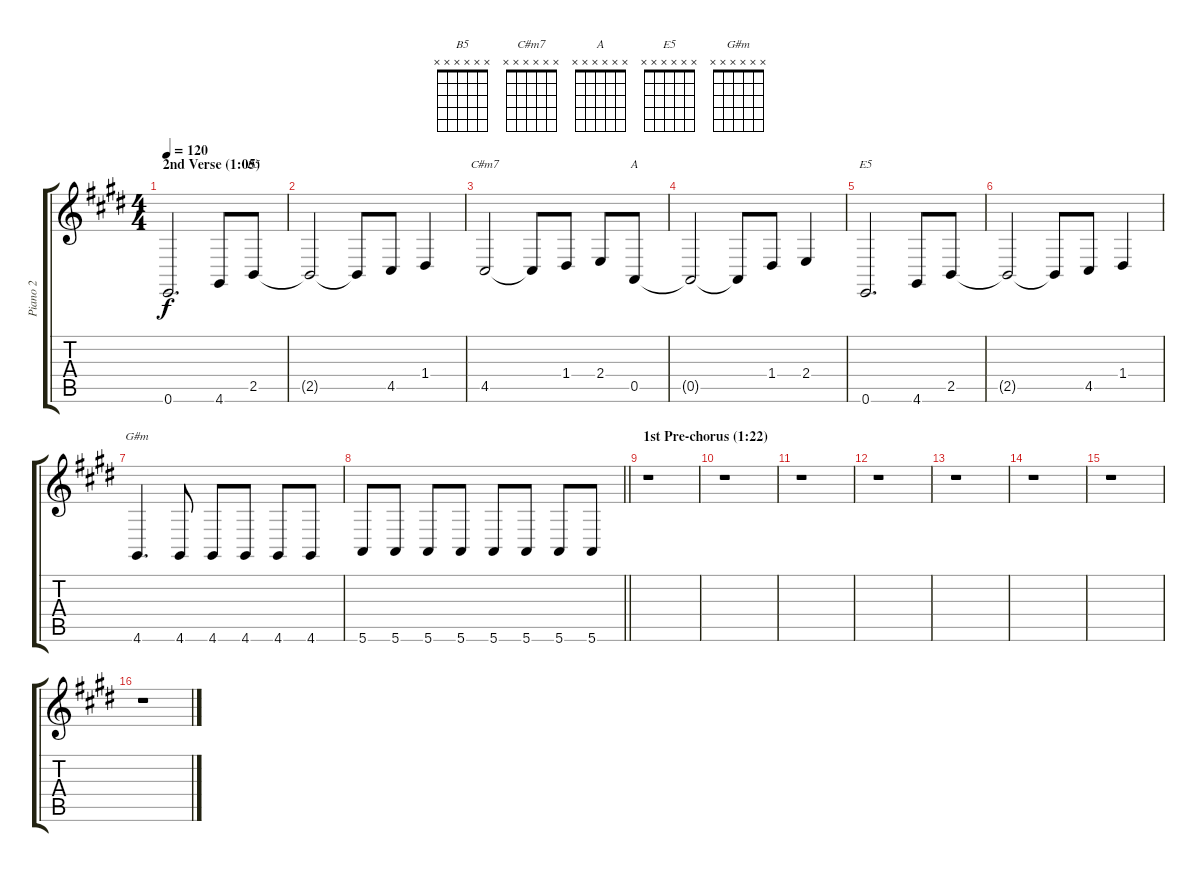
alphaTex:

\track ("Piano 2" "Piano 2") {instrument electricgrandpiano}
\staff {score tabs}
\tuning (E4 B3 G3 D3 A2 E2) {hide}
\chord ("B5" x x x x x x)
\chord ("C#m7" x x x x x x)
\chord ("A" x x x x x x)
\chord ("E5" x x x x x x)
\chord ("G#m" x x x x x x)
\ts (4 4)
\section ("" "2nd Verse (1:05)")
\tempo 120
\clef g2
\ks e
0.6.2{d dy f} 4.6.8 2.5.8{ch "B5"} |
2.5{t}.2 2.5{t}.8 4.5.8 1.4.4 |
4.5.2{ch "C#m7"} 4.5{t}.8 1.4.8 2.4.8 0.5.8{ch "A"} |
0.5{t}.2 0.5{t}.8 1.4.8 2.4.4 |
0.6.2{d ch "E5"} 4.6.8 2.5.8 |
2.5{t}.2 2.5{t}.8 4.5.8 1.4.4 |
4.6.4{d ch "G#m"} 4.6.8 4.6.8 4.6.8 4.6.8 4.6.8 |
\barLineRight lightlight
5.6.8 5.6.8 5.6.8 5.6.8 5.6.8{volume 10} 5.6.8 5.6.8 5.6.8 |
\section ("" "1st Pre-chorus (1:22)")
r.1 |
r.1 |
r.1 |
r.1 |
r.1 |
r.1 |
r.1 |
r.1
